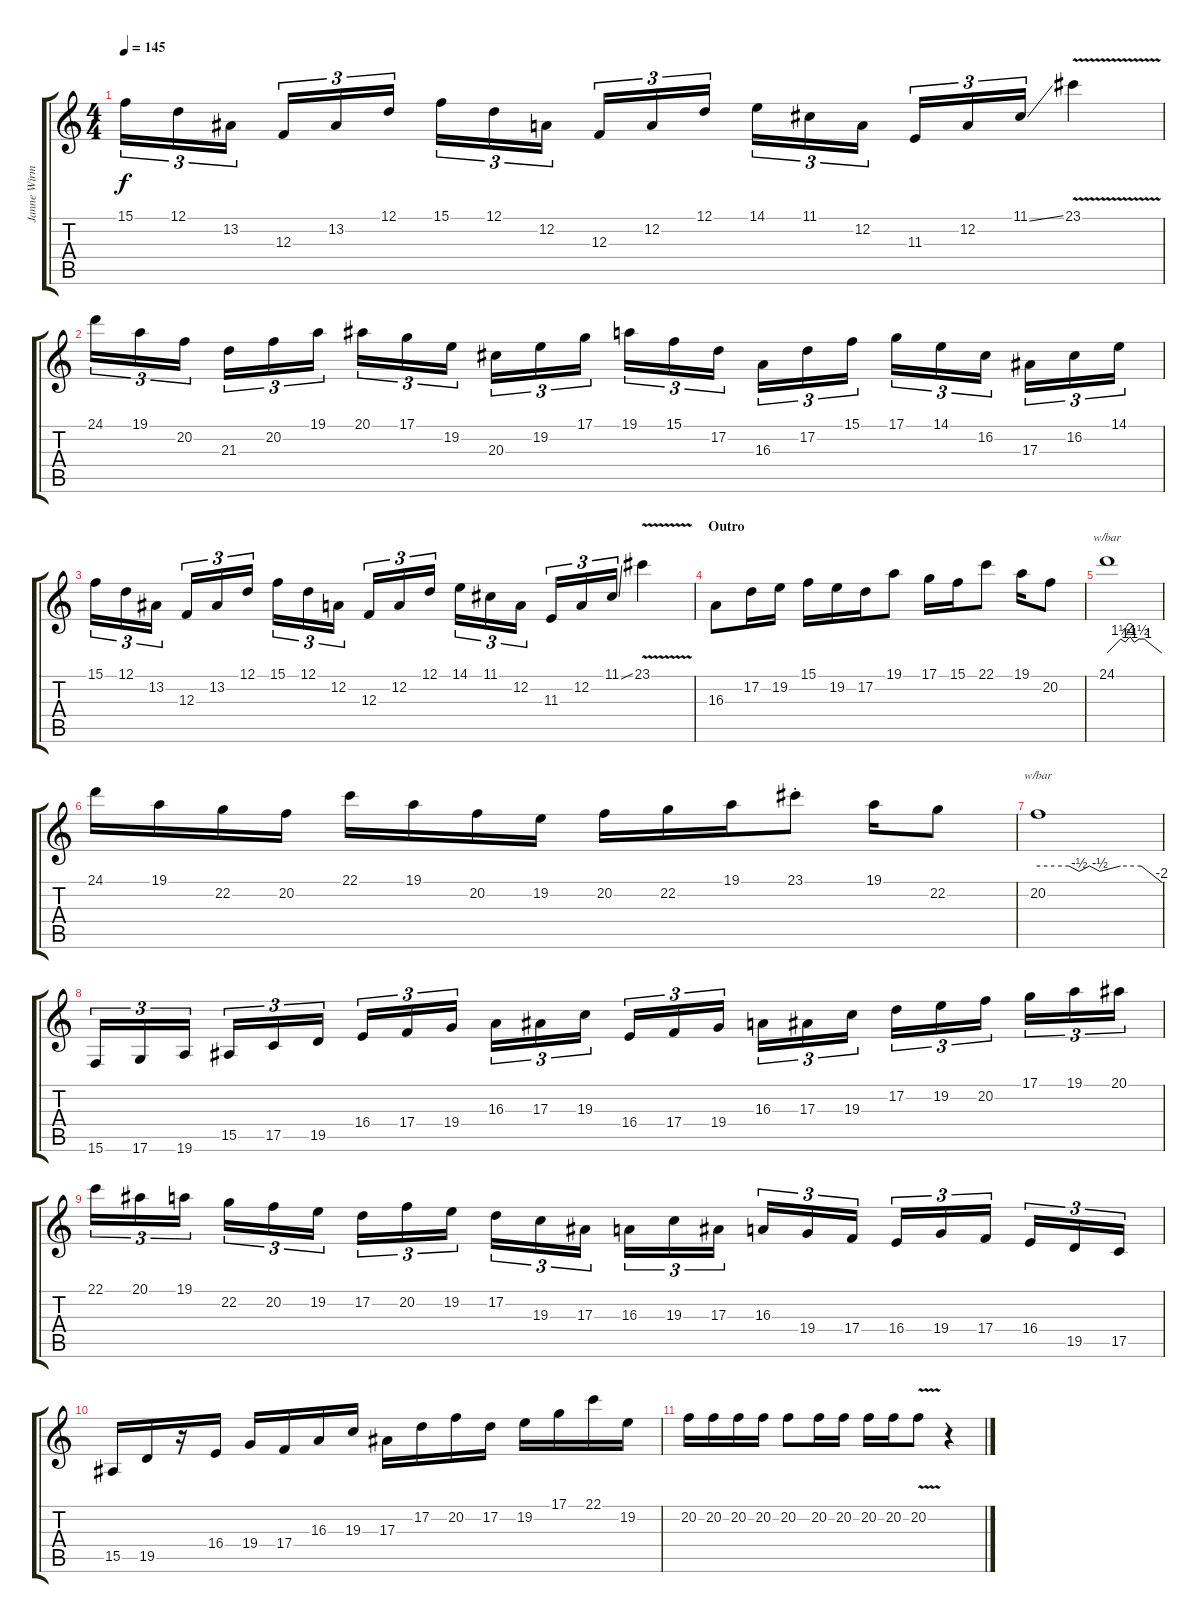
\track ("Janne Wirman" "Janne Wirm") {instrument pad4choir}
\staff {score tabs}
\tuning (D4 A3 F3 C3 G2 D2) {hide}
\ts (4 4)
\tempo 145
\clef g2
\ks c
15.1.16{tu (3 2) dy f} 12.1.16{tu (3 2)} 13.2.16{tu (3 2)} 12.3.16{tu (3 2)} 13.2.16{tu (3 2)} 12.1.16{tu (3 2)} 15.1.16{tu (3 2)} 12.1.16{tu (3 2)} 12.2.16{tu (3 2)} 12.3.16{tu (3 2)} 12.2.16{tu (3 2)} 12.1.16{tu (3 2)} 14.1.16{tu (3 2)} 11.1.16{tu (3 2)} 12.2.16{tu (3 2)} 11.3.16{tu (3 2)} 12.2.16{tu (3 2)} 11.1{ss}.16{tu (3 2)} 23.1{v}.4 |
24.1.16{tu (3 2)} 19.1.16{tu (3 2)} 20.2.16{tu (3 2)} 21.3.16{tu (3 2)} 20.2.16{tu (3 2)} 19.1.16{tu (3 2)} 20.1.16{tu (3 2)} 17.1.16{tu (3 2)} 19.2.16{tu (3 2)} 20.3.16{tu (3 2)} 19.2.16{tu (3 2)} 17.1.16{tu (3 2)} 19.1.16{tu (3 2)} 15.1.16{tu (3 2)} 17.2.16{tu (3 2)} 16.3.16{tu (3 2)} 17.2.16{tu (3 2)} 15.1.16{tu (3 2)} 17.1.16{tu (3 2)} 14.1.16{tu (3 2)} 16.2.16{tu (3 2)} 17.3.16{tu (3 2)} 16.2.16{tu (3 2)} 14.1.16{tu (3 2)} |
15.1.16{tu (3 2)} 12.1.16{tu (3 2)} 13.2.16{tu (3 2)} 12.3.16{tu (3 2)} 13.2.16{tu (3 2)} 12.1.16{tu (3 2)} 15.1.16{tu (3 2)} 12.1.16{tu (3 2)} 12.2.16{tu (3 2)} 12.3.16{tu (3 2)} 12.2.16{tu (3 2)} 12.1.16{tu (3 2)} 14.1.16{tu (3 2)} 11.1.16{tu (3 2)} 12.2.16{tu (3 2)} 11.3.16{tu (3 2)} 12.2.16{tu (3 2)} 11.1{ss}.16{tu (3 2)} 23.1{v}.4 |
\section ("" "Outro")
16.3.8 17.2.16 19.2.16 15.1.16 19.2.16 17.2.16 19.1.8 17.1.16 15.1.16 22.1.8 19.1.16 20.2.8 |
24.1.1{tbe (custom default 0 0 15 6 20 4 25 8 30 4 35 6 41 6 45 4 60 0)} |
24.1.16 19.1.16 22.2.16 20.2.16 22.1.16 19.1.16 20.2.16 19.2.16 20.2.16 22.2.16 19.1.16 23.1{st}.8 19.1.16 22.2.8 |
20.2.1{tbe (custom default 0 0 15 0 20 -2 25 0 30 -2 40 0 50 0 60 -8)} |
15.6.16{tu (3 2)} 17.6.16{tu (3 2)} 19.6.16{tu (3 2)} 15.5.16{tu (3 2)} 17.5.16{tu (3 2)} 19.5.16{tu (3 2)} 16.4.16{tu (3 2)} 17.4.16{tu (3 2)} 19.4.16{tu (3 2)} 16.3.16{tu (3 2)} 17.3.16{tu (3 2)} 19.3.16{tu (3 2)} 16.4.16{tu (3 2)} 17.4.16{tu (3 2)} 19.4.16{tu (3 2)} 16.3.16{tu (3 2)} 17.3.16{tu (3 2)} 19.3.16{tu (3 2)} 17.2.16{tu (3 2)} 19.2.16{tu (3 2)} 20.2.16{tu (3 2)} 17.1.16{tu (3 2)} 19.1.16{tu (3 2)} 20.1.16{tu (3 2)} |
22.1.16{tu (3 2)} 20.1.16{tu (3 2)} 19.1.16{tu (3 2)} 22.2.16{tu (3 2)} 20.2.16{tu (3 2)} 19.2.16{tu (3 2)} 17.2.16{tu (3 2)} 20.2.16{tu (3 2)} 19.2.16{tu (3 2)} 17.2.16{tu (3 2)} 19.3.16{tu (3 2)} 17.3.16{tu (3 2)} 16.3.16{tu (3 2)} 19.3.16{tu (3 2)} 17.3.16{tu (3 2)} 16.3.16{tu (3 2)} 19.4.16{tu (3 2)} 17.4.16{tu (3 2)} 16.4.16{tu (3 2)} 19.4.16{tu (3 2)} 17.4.16{tu (3 2)} 16.4.16{tu (3 2)} 19.5.16{tu (3 2)} 17.5.16{tu (3 2)} |
15.5.16 19.5.16 r.16 16.4.16 19.4.16 17.4.16 16.3.16 19.3.16 17.3.16 17.2.16 20.2.16 17.2.16 19.2.16 17.1.16 22.1.16 19.2.16 |
20.2.16 20.2.16 20.2.16 20.2.16 20.2.8 20.2.16 20.2.16 20.2.16 20.2.16 20.2{v}.8 r.4
